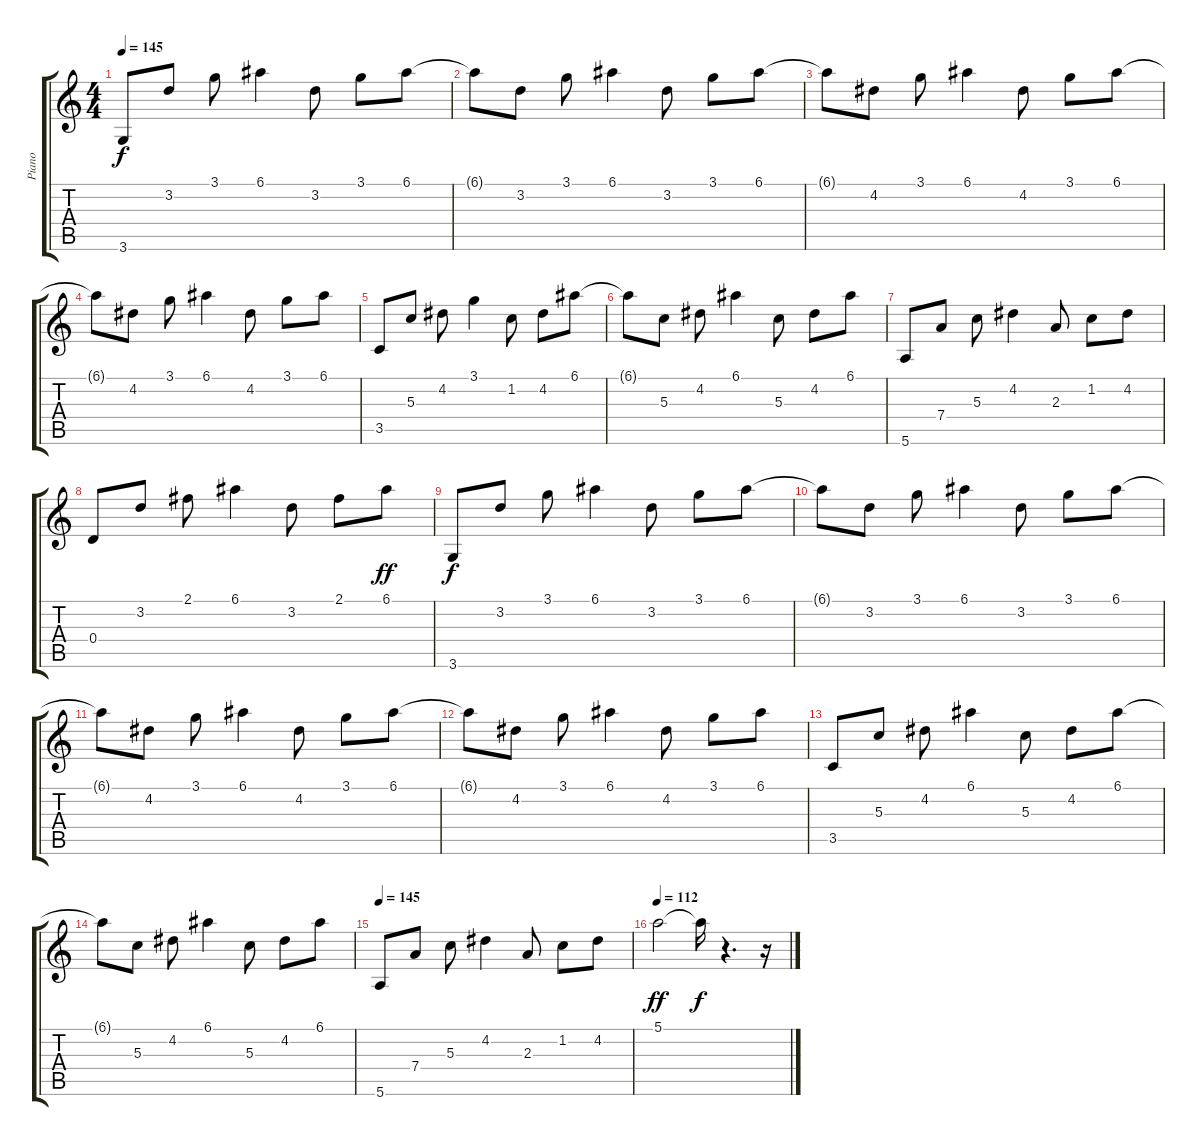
\track ("Piano" "Piano") {instrument acousticguitarsteel}
\staff {score tabs}
\tuning (E4 B3 G3 D3 A2 E2) {hide}
\ts (4 4)
\tempo 145
\clef g2
\ks c
3.6.8{dy f} 3.2.8 3.1.8 6.1.4 3.2.8 3.1.8 6.1.8 |
6.1{t}.8 3.2.8 3.1.8 6.1.4 3.2.8 3.1.8 6.1.8 |
6.1{t}.8 4.2.8 3.1.8 6.1.4 4.2.8 3.1.8 6.1.8 |
6.1{t}.8 4.2.8 3.1.8 6.1.4 4.2.8 3.1.8 6.1.8 |
3.5.8 5.3.8 4.2.8 3.1.4 1.2.8 4.2.8 6.1.8 |
6.1{t}.8 5.3.8 4.2.8 6.1.4 5.3.8 4.2.8 6.1.8 |
5.6.8 7.4.8 5.3.8 4.2.4 2.3.8 1.2.8 4.2.8 |
0.4.8 3.2.8 2.1.8 6.1.4 3.2.8 2.1.8 6.1.8{dy ff} |
3.6.8{dy f} 3.2.8 3.1.8 6.1.4 3.2.8 3.1.8 6.1.8 |
6.1{t}.8 3.2.8 3.1.8 6.1.4 3.2.8 3.1.8 6.1.8 |
6.1{t}.8 4.2.8 3.1.8 6.1.4 4.2.8 3.1.8 6.1.8 |
6.1{t}.8 4.2.8 3.1.8 6.1.4 4.2.8 3.1.8 6.1.8 |
3.5.8 5.3.8 4.2.8 6.1.4 5.3.8 4.2.8 6.1.8 |
6.1{t}.8 5.3.8 4.2.8 6.1.4 5.3.8 4.2.8 6.1.8 |
\tempo 145
5.6.8 7.4.8 5.3.8 4.2.4 2.3.8 1.2.8 4.2.8 |
\tempo 112
5.1.2{dy ff} 5.1{t}.16{dy f} r.4{d} r.16
